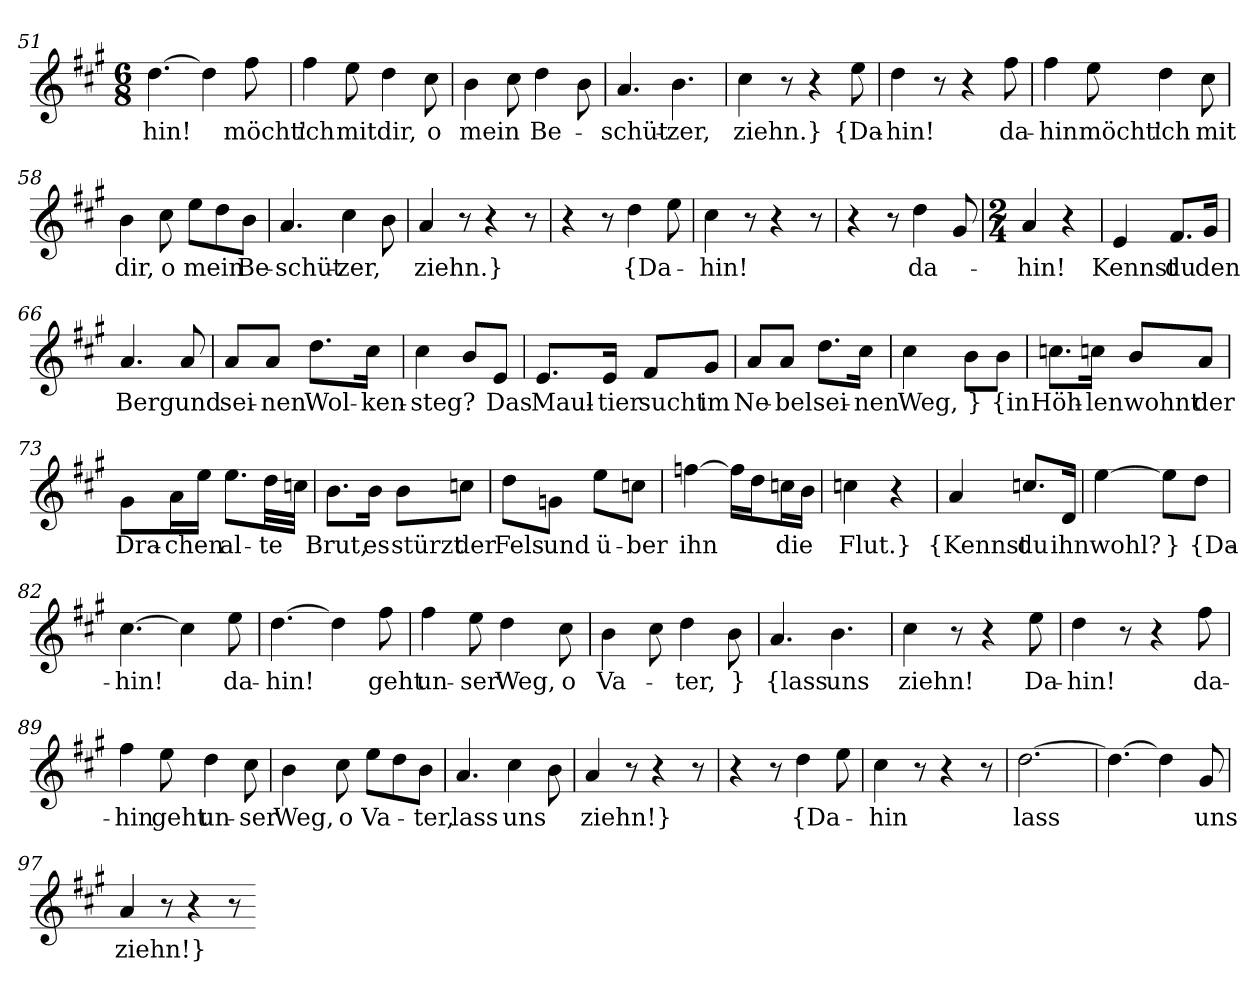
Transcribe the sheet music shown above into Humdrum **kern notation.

**kern	**text
*part1	*part1
*staff1	*staff1
*clefG2	*
*k[f#c#g#]	*
*M6/8	*
=51	=51
[4.dd	-hin!
4dd]	.
8ff#	möcht'
=52	=52
4ff#	ich
8ee	mit
4dd	dir,
8cc#	o
=53	=53
4b	mein
8cc#	.
4dd	Be-
8b	.
=54	=54
4.a	-schüt-
4.b	-zer,
=55	=55
4cc#	ziehn.}
8r	.
4r	.
8ee	{Da-
=56	=56
4dd	-hin!
8r	.
4r	.
8ff#	da-
=57	=57
4ff#	-hin
8ee	möcht'
4dd	ich
8cc#	mit
=58	=58
4b	dir,
8cc#	o
8ee\L	mein
8dd\	.
8b\J	Be-
=59	=59
4.a	-schüt-
4cc#	-zer,
8b	.
=60	=60
4a	ziehn.}
8r	.
4r	.
8r	.
=61	=61
4r	.
8r	.
4dd	{Da-
8ee	.
=62	=62
4cc#	-hin!
8r	.
4r	.
8r	.
=63	=63
4r	.
8r	.
4dd	da-
8g#	.
=64	=64
*M2/4	*
4a	-hin!
4r	.
=65	=65
4e	Kennst
8.f#/L	du
16g#/Jk	den
=66	=66
4.a	Berg
8a	und
=67	=67
8a/L	sei-
8a/J	-nen
8.dd\L	Wol-
16cc#\Jk	-ken-
=68	=68
4cc#	-steg?
8b/L	.
8e/J	Das
=69	=69
8.e/L	Maul-
16e/Jk	-tier
8f#/L	sucht
8g#/J	im
=70	=70
8a/L	Ne-
8a/J	-bel
8.dd\L	sei-
16cc#\Jk	-nen
=71	=71
4cc#	Weg,
8b\L	}
8b\J	{in
=72	=72
8.ccn\L	Höh-
16ccn\Jk	-len
8b/L	wohnt
8a/J	der
=73	=73
8g#\L	Dra-
16a\L	-chen
16ee\JJ	.
8.ee\L	al-
32dd\LL	-te
32ccn\JJJ	.
=74	=74
8.b\L	Brut,
16b\Jk	es
8b\L	stürzt
8ccn\J	der
=75	=75
8dd\L	Fels
8gn\J	und
8ee\L	ü-
8ccn\J	-ber
=76	=76
[4ffn	ihn
16ffn\LL]	.
16dd\J	.
16ccn\L	die
16b\JJ	.
=77	=77
4ccn	Flut.}
4r	.
=80	=80
4a	{Kennst
8.ccn/L	du
16d/Jk	ihn
=81	=81
[4ee	wohl?
8ee\L]	}
*M6/8	*
8dd\J	{Da-
=82	=82
[4.cc#	-hin!
4cc#]	.
8ee	da-
=83	=83
[4.dd	-hin!
4dd]	.
8ff#	geht
=84	=84
4ff#	un-
8ee	ser
4dd	Weg,
8cc#	o
=85	=85
4b	Va-
8cc#	.
4dd	-ter,
8b	}
=86	=86
4.a	{lass
4.b	uns
=87	=87
4cc#	ziehn!
8r	.
4r	.
8ee	Da-
=88	=88
4dd	-hin!
8r	.
4r	.
8ff#	da-
=89	=89
4ff#	-hin
8ee	geht
4dd	un-
8cc#	-ser
=90	=90
4b	Weg,
8cc#	o
8ee\L	Va-
8dd\	.
8b\J	-ter,
=91	=91
4.a	lass
4cc#	uns
8b	.
=92	=92
4a	ziehn!}
8r	.
4r	.
8r	.
=93	=93
4r	.
8r	.
4dd	{Da-
8ee	.
=94	=94
4cc#	-hin
8r	.
4r	.
8r	.
=95	=95
[2.dd	lass
=96	=96
4.dd_	.
4dd]	.
8g#	uns
=97	=97
4a	ziehn!}
8r	.
4r	.
8r	.
=-	=-
*-	*-
